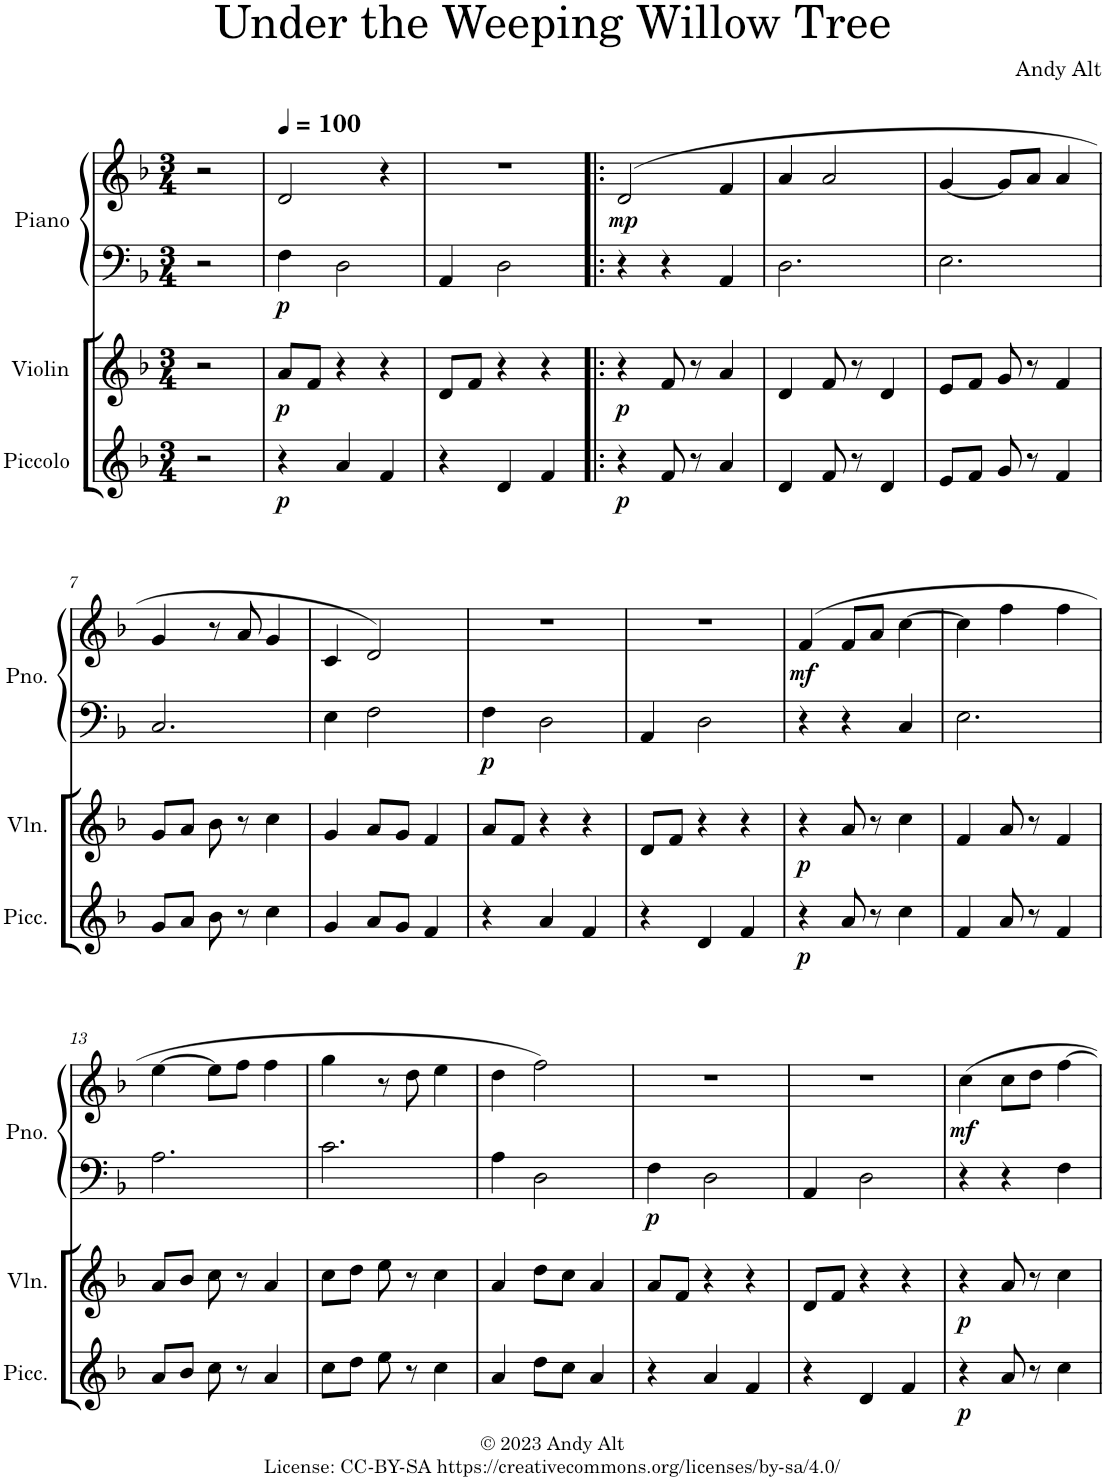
**kern	**dynam	**kern	**dynam	**kern	**kern	**dynam
*part3	*part3	*part2	*part2	*part1	*part1	*part1
*staff4	*staff4	*staff3	*staff3	*staff2	*staff1	*staff1/2
*I"Piccolo	*	*I"Violin	*	*I"Piano	*	*
*I'Picc.	*	*I'Vln.	*	*I'Pno.	*	*
*clefG2	*	*clefG2	*	*clefF4	*clefG2	*
*Trd-7c-12	*	*	*	*	*	*
*k[b-]	*	*k[b-]	*	*k[b-]	*k[b-]	*
*M3/4	*	*M3/4	*	*M3/4	*M3/4	*
=1	=1	=1	=1	=1	=1	=1
2r	.	2r	.	2r	2r	.
=2	=2	=2	=2	=2	=2	=2
*	*	*	*	*	*MM100	*
!	!LO:DY:b	!	!LO:DY:b	!	!	!LO:DY:b=2
4r	p	8a/L	p	4F\	2d/	p
.	.	8f/J	.	.	.	.
4a/	.	4r	.	2D\	.	.
4f/	.	4r	.	.	4r	.
=3	=3	=3	=3	=3	=3	=3
4r	.	8d/L	.	4AA/	2.r	.
.	.	8f/J	.	.	.	.
4d/	.	4r	.	2D\	.	.
4f/	.	4r	.	.	.	.
=4!|:	=4!|:	=4!|:	=4!|:	=4!|:	=4!|:	=4!|:
!	!LO:DY:b	!	!LO:DY:b	!	!	!LO:DY:b
4r	p	4r	p	4r	(>2d/	mp
8f/	.	8f/	.	4r	.	.
8r	.	8r	.	.	.	.
4a/	.	4a/	.	4AA/	4f/	.
=5	=5	=5	=5	=5	=5	=5
4d/	.	4d/	.	2.D\	4a/	.
8f/	.	8f/	.	.	2a/	.
8r	.	8r	.	.	.	.
4d/	.	4d/	.	.	.	.
=6	=6	=6	=6	=6	=6	=6
8e/L	.	8e/L	.	2.E\	[4g/	.
8f/J	.	8f/J	.	.	.	.
8g/	.	8g/	.	.	8g/L]	.
8r	.	8r	.	.	8a/J	.
4f/	.	4f/	.	.	4a/	.
!!LO:LB:g=z
=7	=7	=7	=7	=7	=7	=7
8g/L	.	8g/L	.	2.C/	4g/	.
8a/J	.	8a/J	.	.	.	.
8b-\	.	8b-\	.	.	8r	.
8r	.	8r	.	.	8a/	.
4cc\	.	4cc\	.	.	4g/	.
=8	=8	=8	=8	=8	=8	=8
4g/	.	4g/	.	4E\	4c/	.
8a/L	.	8a/L	.	2F\	2d/)	.
8g/J	.	8g/J	.	.	.	.
4f/	.	4f/	.	.	.	.
=9	=9	=9	=9	=9	=9	=9
!	!	!	!	!	!	!LO:DY:b=2
4r	.	8a/L	.	4F\	2.r	p
.	.	8f/J	.	.	.	.
4a/	.	4r	.	2D\	.	.
4f/	.	4r	.	.	.	.
=10	=10	=10	=10	=10	=10	=10
4r	.	8d/L	.	4AA/	2.r	.
.	.	8f/J	.	.	.	.
4d/	.	4r	.	2D\	.	.
4f/	.	4r	.	.	.	.
=11	=11	=11	=11	=11	=11	=11
!	!LO:DY:b	!	!LO:DY:b	!	!	!LO:DY:b
4r	p	4r	p	4r	(4f/	mf
8a/	.	8a/	.	4r	8f/L	.
8r	.	8r	.	.	8a/J	.
4cc\	.	4cc\	.	4C/	[4cc\	.
=12	=12	=12	=12	=12	=12	=12
4f/	.	4f/	.	2.E\	4cc\]	.
8a/	.	8a/	.	.	4ff\	.
8r	.	8r	.	.	.	.
4f/	.	4f/	.	.	4ff\	.
!!LO:LB:g=z
=13	=13	=13	=13	=13	=13	=13
8a/L	.	8a/L	.	2.A\	[4ee\	.
8b-/J	.	8b-/J	.	.	.	.
8cc\	.	8cc\	.	.	8ee\L]	.
8r	.	8r	.	.	8ff\J	.
4a/	.	4a/	.	.	4ff\	.
=14	=14	=14	=14	=14	=14	=14
8cc\L	.	8cc\L	.	2.c\	4gg\	.
8dd\J	.	8dd\J	.	.	.	.
8ee\	.	8ee\	.	.	8r	.
8r	.	8r	.	.	8dd\	.
4cc\	.	4cc\	.	.	4ee\	.
=15	=15	=15	=15	=15	=15	=15
4a/	.	4a/	.	4A\	4dd\	.
8dd\L	.	8dd\L	.	2D\	2ff\)	.
8cc\J	.	8cc\J	.	.	.	.
4a/	.	4a/	.	.	.	.
=16	=16	=16	=16	=16	=16	=16
!	!	!	!	!	!	!LO:DY:b=2
4r	.	8a/L	.	4F\	2.r	p
.	.	8f/J	.	.	.	.
4a/	.	4r	.	2D\	.	.
4f/	.	4r	.	.	.	.
=17	=17	=17	=17	=17	=17	=17
4r	.	8d/L	.	4AA/	2.r	.
.	.	8f/J	.	.	.	.
4d/	.	4r	.	2D\	.	.
4f/	.	4r	.	.	.	.
=18	=18	=18	=18	=18	=18	=18
!	!LO:DY:b	!	!LO:DY:b	!	!	!LO:DY:b
4r	p	4r	p	4r	4cc\	mf
8a/	.	8a/	.	4r	8cc\L	.
8r	.	8r	.	.	8dd\J	.
4cc\	.	4cc\	.	4F\	[4ff\	.
=	=	=	=	=	=	=
*-	*-	*-	*-	*-	*-	*-
